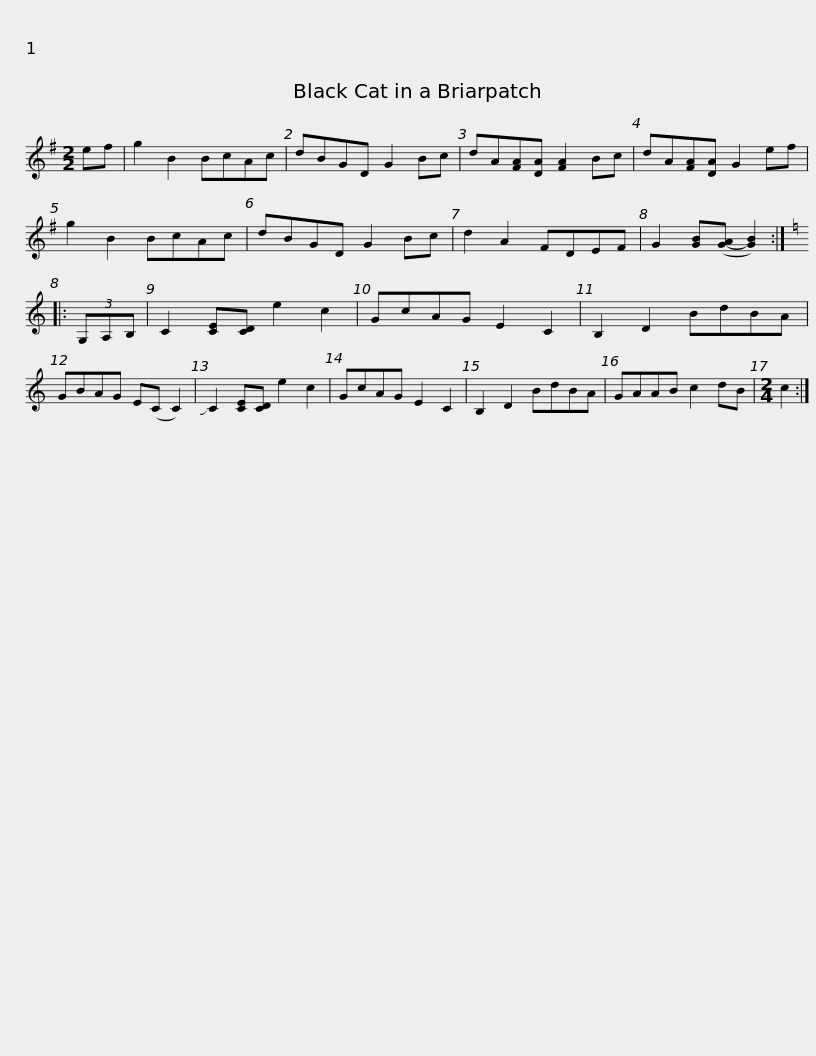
X:1
L:1/8
M:2/2
I:linebreak $
K:G
V:1 treble
V:1
 ef | g2 B2 BcAc | dBGD G2 Bc | dA[FA][DA] [FA]2 Bc | dA[FA][DA] G2 ef | %5
 g2 B2 BcAc | dBGD G2 Bc |$ d2 A2 FDEF | G2 [GB]([G-A] [GB]2) ::[K:C] (3G,A,B, | %10
 C2 [CE][CD] e2 c2 | GcAG E2 C2 | B,2 D2 BdBA | GBAG E(C C2) |$ !slide!C2 [CE][CD] e2 c2 | %15
 GcAG E2 C2 | B,2 D2 BdBA | GAAB c2 dB |[M:2/4] c2 :| %19
